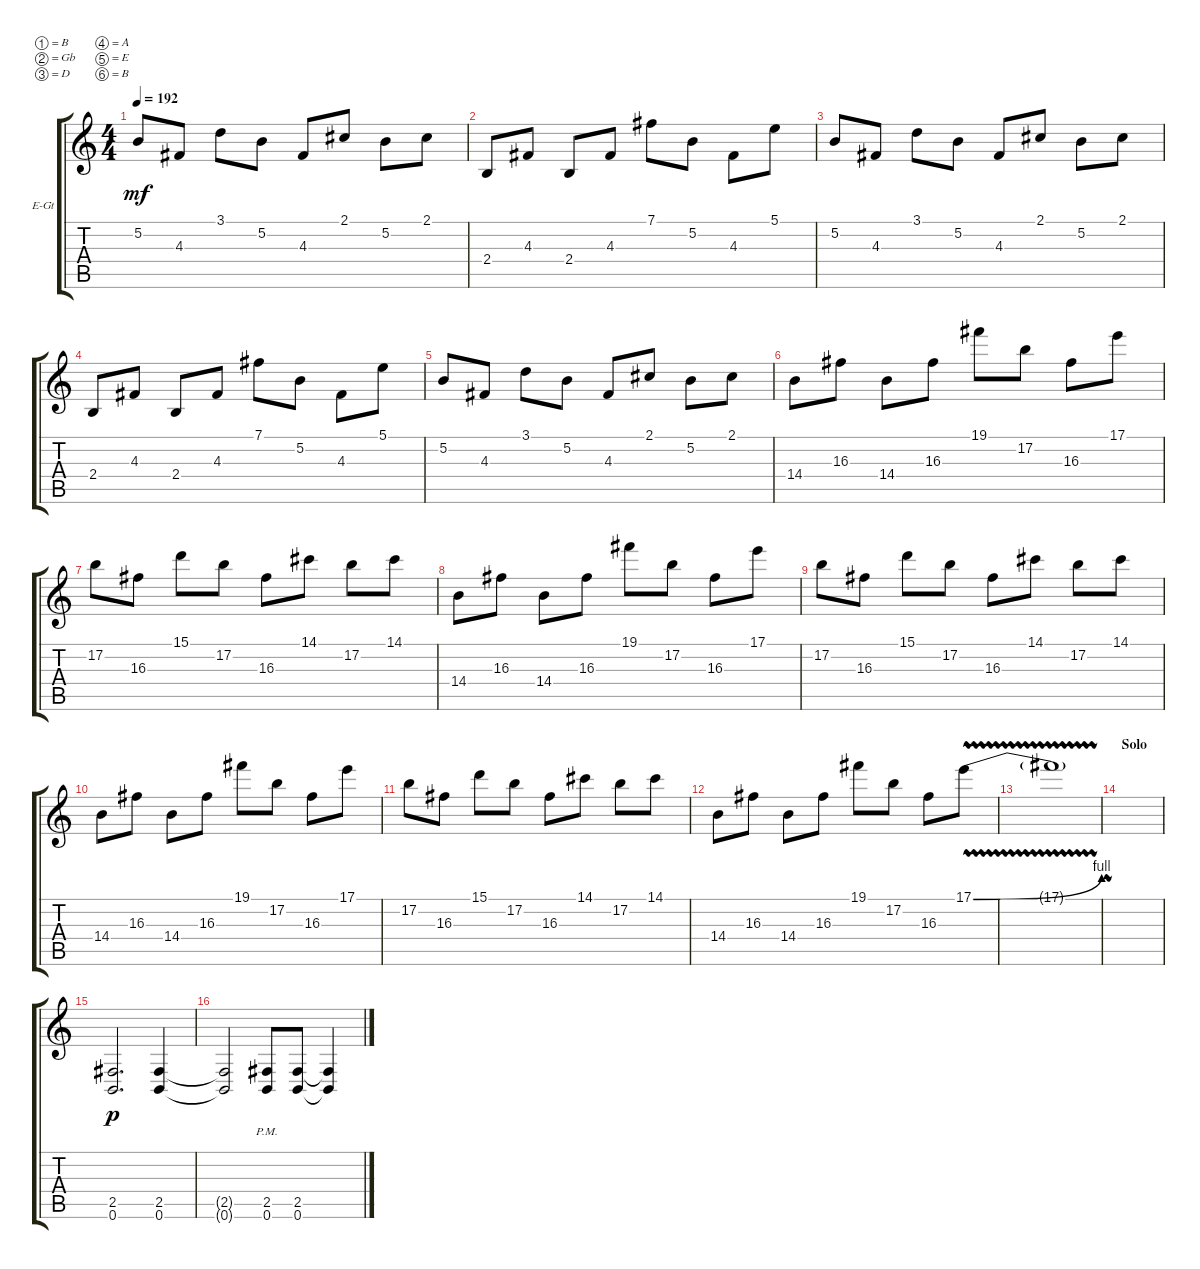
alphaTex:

\bracketExtendMode groupsimilarinstruments
\firstSystemTrackNameOrientation horizontal
\otherSystemsTrackNameOrientation horizontal
\track ("Electric Guitar 1" "E-Gt") {instrument distortionguitar}
\staff {score tabs}
\tuning (B3 Gb3 D3 A2 E2 B1)
\ts (4 4)
\tempo 192
\clef g2
\ks c
5.2.8{dy mf} 4.3.8 3.1.8 5.2.8 4.3.8 2.1.8 5.2.8 2.1.8 |
2.4.8 4.3.8 2.4.8 4.3.8 7.1.8 5.2.8 4.3.8 5.1.8 |
5.2.8 4.3.8 3.1.8 5.2.8 4.3.8 2.1.8 5.2.8 2.1.8 |
2.4.8 4.3.8 2.4.8 4.3.8 7.1.8 5.2.8 4.3.8 5.1.8 |
5.2.8 4.3.8 3.1.8 5.2.8 4.3.8 2.1.8 5.2.8 2.1.8 |
14.4.8 16.3.8 14.4.8 16.3.8 19.1.8 17.2.8 16.3.8 17.1.8 |
17.2.8 16.3.8 15.1.8 17.2.8 16.3.8 14.1.8 17.2.8 14.1.8 |
14.4.8 16.3.8 14.4.8 16.3.8 19.1.8 17.2.8 16.3.8 17.1.8 |
17.2.8 16.3.8 15.1.8 17.2.8 16.3.8 14.1.8 17.2.8 14.1.8 |
14.4.8 16.3.8 14.4.8 16.3.8 19.1.8 17.2.8 16.3.8 17.1.8 |
17.2.8 16.3.8 15.1.8 17.2.8 16.3.8 14.1.8 17.2.8 14.1.8 |
14.4.8 16.3.8 14.4.8 16.3.8 19.1.8 17.2.8 16.3.8 17.1{be (bend 0 0 15 4) vw}.8 |
17.1{vw t}.1 |
\section ("" "Solo")
|
(0.6 2.5).2{d dy p} (0.6 2.5).4 |
(0.6{t} 2.5{t}).2 (0.6{pm} 2.5{pm}).8 (0.6 2.5).8 (2.5{t} 0.6{t}).4
